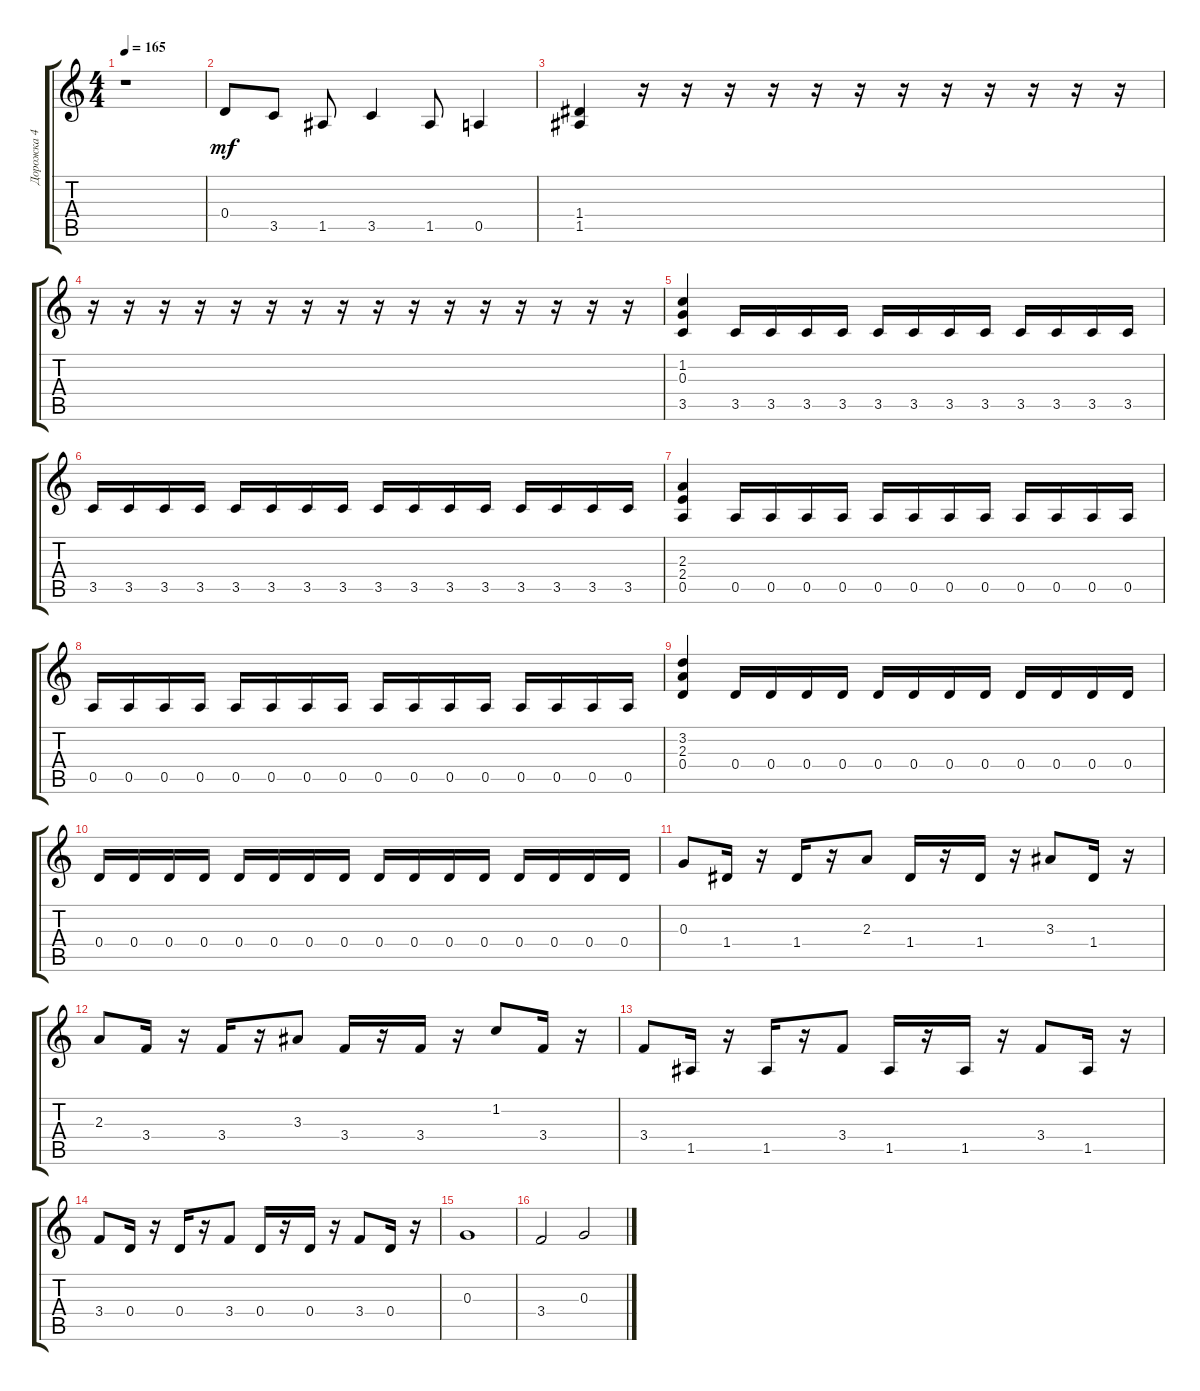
\track ("Дорожка 4" "Дорожка 4") {instrument overdrivenguitar}
\staff {score tabs}
\tuning (E4 B3 G3 D3 A2 E2) {hide}
\ts (4 4)
\tempo 165
\clef g2
\ks c
r.1{dy f} |
0.4.8{dy mf} 3.5.8 1.5.8 3.5.4 1.5.8 0.5.4 |
(1.4 1.5).4 r.16 r.16 r.16 r.16 r.16 r.16 r.16 r.16 r.16 r.16 r.16 r.16 |
r.16 r.16 r.16 r.16 r.16 r.16 r.16 r.16 r.16 r.16 r.16 r.16 r.16 r.16 r.16 r.16 |
(1.2 0.3 3.5).4 3.5.16 3.5.16 3.5.16 3.5.16 3.5.16 3.5.16 3.5.16 3.5.16 3.5.16 3.5.16 3.5.16 3.5.16 |
3.5.16 3.5.16 3.5.16 3.5.16 3.5.16 3.5.16 3.5.16 3.5.16 3.5.16 3.5.16 3.5.16 3.5.16 3.5.16 3.5.16 3.5.16 3.5.16 |
(2.3 2.4 0.5).4 0.5.16 0.5.16 0.5.16 0.5.16 0.5.16 0.5.16 0.5.16 0.5.16 0.5.16 0.5.16 0.5.16 0.5.16 |
0.5.16 0.5.16 0.5.16 0.5.16 0.5.16 0.5.16 0.5.16 0.5.16 0.5.16 0.5.16 0.5.16 0.5.16 0.5.16 0.5.16 0.5.16 0.5.16 |
(3.2 2.3 0.4).4 0.4.16 0.4.16 0.4.16 0.4.16 0.4.16 0.4.16 0.4.16 0.4.16 0.4.16 0.4.16 0.4.16 0.4.16 |
0.4.16 0.4.16 0.4.16 0.4.16 0.4.16 0.4.16 0.4.16 0.4.16 0.4.16 0.4.16 0.4.16 0.4.16 0.4.16 0.4.16 0.4.16 0.4.16 |
0.3.8 1.4.16 r.16 1.4.16 r.16 2.3.8 1.4.16 r.16 1.4.16 r.16 3.3.8 1.4.16 r.16 |
2.3.8 3.4.16 r.16 3.4.16 r.16 3.3.8 3.4.16 r.16 3.4.16 r.16 1.2.8 3.4.16 r.16 |
3.4.8 1.5.16 r.16 1.5.16 r.16 3.4.8 1.5.16 r.16 1.5.16 r.16 3.4.8 1.5.16 r.16 |
3.4.8 0.4.16 r.16 0.4.16 r.16 3.4.8 0.4.16 r.16 0.4.16 r.16 3.4.8 0.4.16 r.16 |
0.3.1 |
3.4.2 0.3.2
